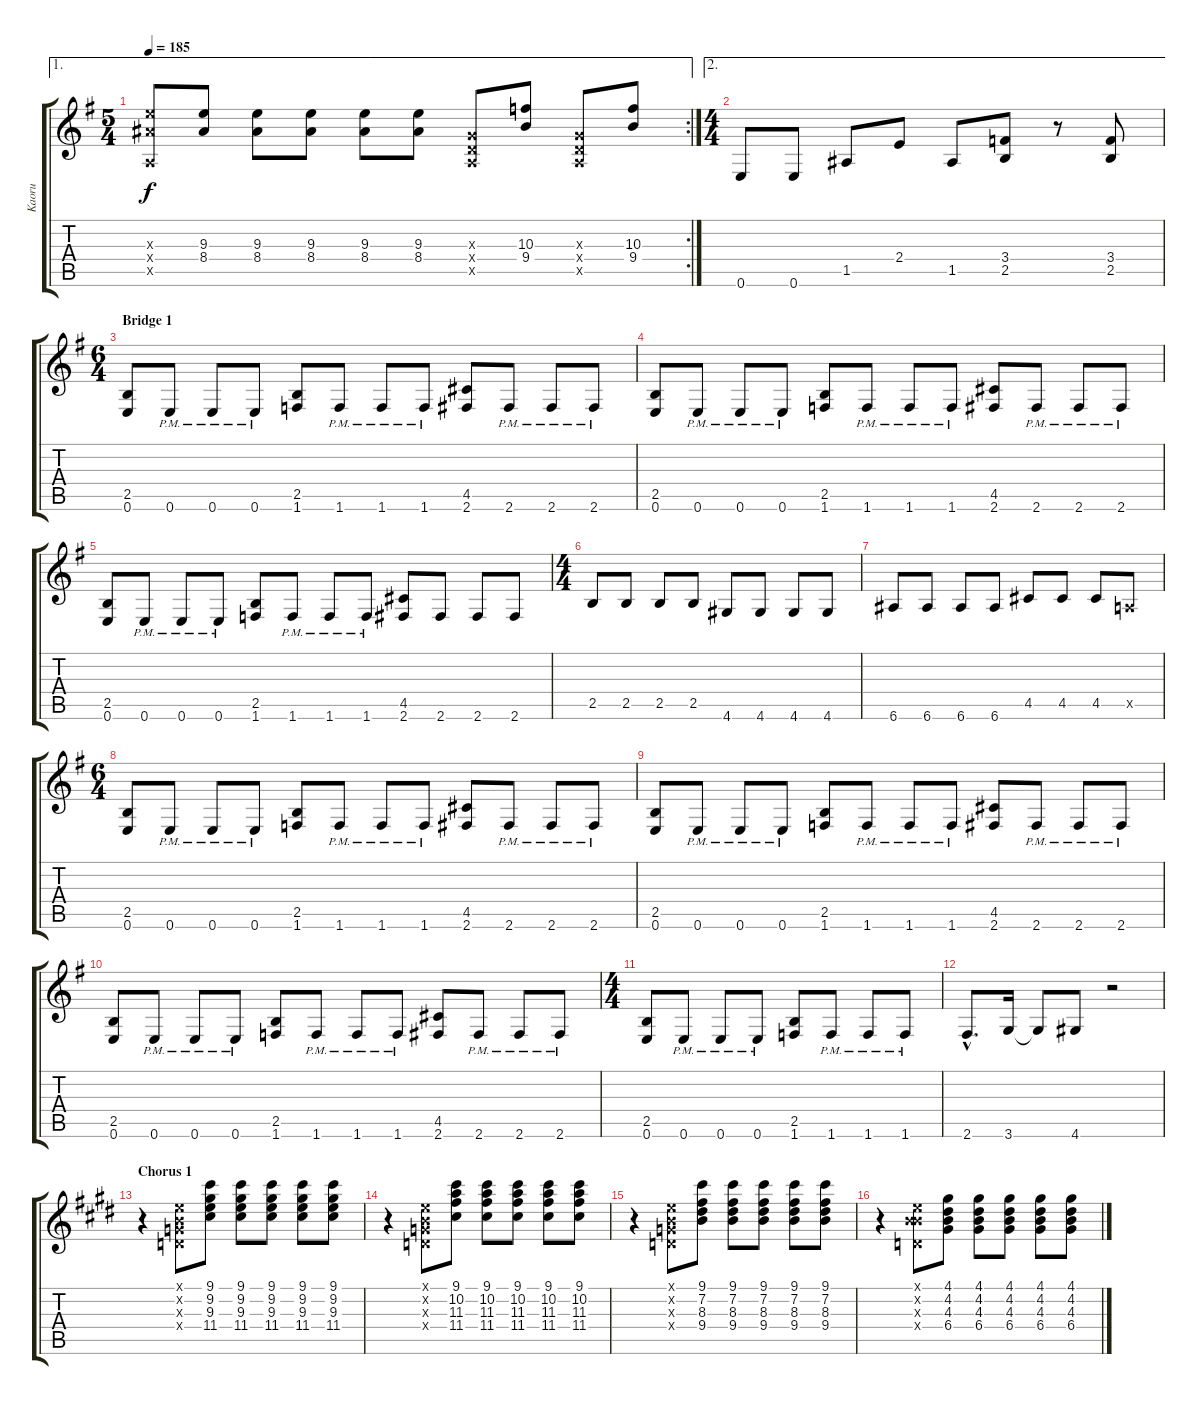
\track ("Kaoru" "Kaoru") {instrument distortionguitar}
\staff {score tabs}
\tuning (E4 B3 G3 D3 A2 E2) {hide}
\ae 1
\rc 2
\ts (5 4)
\tempo 185
\clef g2
\ks g
(9.3{x} 8.4{x} 0.5{x}).8{dy f} (9.3 8.4).8 (9.3 8.4).8 (9.3 8.4).8 (9.3 8.4).8 (9.3 8.4).8 (0.3{x} 0.4{x} 0.5{x}).8 (10.3 9.4).8 (0.3{x} 0.4{x} 0.5{x}).8 (10.3 9.4).8 |
\ae 2
\ts (4 4)
0.6.8 0.6.8 1.5.8 2.4.8 1.5.8 (3.4 2.5).8 r.8 (3.4 2.5).8 |
\ts (6 4)
\section ("" "Bridge 1")
(2.5 0.6).8 0.6{pm}.8 0.6{pm}.8 0.6{pm}.8 (2.5 1.6).8 1.6{pm}.8 1.6{pm}.8 1.6{pm}.8 (4.5 2.6).8 2.6{pm}.8 2.6{pm}.8 2.6{pm}.8 |
(2.5 0.6).8 0.6{pm}.8 0.6{pm}.8 0.6{pm}.8 (2.5 1.6).8 1.6{pm}.8 1.6{pm}.8 1.6{pm}.8 (4.5 2.6).8 2.6{pm}.8 2.6{pm}.8 2.6{pm}.8 |
(2.5 0.6).8 0.6{pm}.8 0.6{pm}.8 0.6{pm}.8 (2.5 1.6).8 1.6{pm}.8 1.6{pm}.8 1.6{pm}.8 (4.5 2.6).8 2.6.8 2.6.8 2.6.8 |
\ts (4 4)
2.5.8 2.5.8 2.5.8 2.5.8 4.6.8 4.6.8 4.6.8 4.6.8 |
6.6.8 6.6.8 6.6.8 6.6.8 4.5.8 4.5.8 4.5.8 0.5{x}.8 |
\ts (6 4)
(2.5 0.6).8 0.6{pm}.8 0.6{pm}.8 0.6{pm}.8 (2.5 1.6).8 1.6{pm}.8 1.6{pm}.8 1.6{pm}.8 (4.5 2.6).8 2.6{pm}.8 2.6{pm}.8 2.6{pm}.8 |
(2.5 0.6).8 0.6{pm}.8 0.6{pm}.8 0.6{pm}.8 (2.5 1.6).8 1.6{pm}.8 1.6{pm}.8 1.6{pm}.8 (4.5 2.6).8 2.6{pm}.8 2.6{pm}.8 2.6{pm}.8 |
(2.5 0.6).8 0.6{pm}.8 0.6{pm}.8 0.6{pm}.8 (2.5 1.6).8 1.6{pm}.8 1.6{pm}.8 1.6{pm}.8 (4.5 2.6).8 2.6{pm}.8 2.6{pm}.8 2.6{pm}.8 |
\ts (4 4)
(2.5 0.6).8 0.6{pm}.8 0.6{pm}.8 0.6{pm}.8 (2.5 1.6).8 1.6{pm}.8 1.6{pm}.8 1.6{pm}.8 |
2.6{hac}.8{d} 3.6.16 3.6{t}.8 4.6.8 r.2 |
\section ("" "Chorus 1")
\ks e
r.4{volume 7} (0.1{x} 0.2{x} 0.3{x} 0.4{x}).8 (9.1 9.2 9.3 11.4).8 (9.1 9.2 9.3 11.4).8 (9.1 9.2 9.3 11.4).8 (9.1 9.2 9.3 11.4).8 (9.1 9.2 9.3 11.4).8 |
r.4 (0.1{x} 0.2{x} 0.3{x} 0.4{x}).8 (9.1 10.2 11.3 11.4).8 (9.1 10.2 11.3 11.4).8 (9.1 10.2 11.3 11.4).8 (9.1 10.2 11.3 11.4).8 (9.1 10.2 11.3 11.4).8 |
r.4 (0.1{x} 0.2{x} 0.3{x} 0.4{x}).8 (9.1 7.2 8.3 9.4).8 (9.1 7.2 8.3 9.4).8 (9.1 7.2 8.3 9.4).8 (9.1 7.2 8.3 9.4).8 (9.1 7.2 8.3 9.4).8 |
r.4 (0.1{x} 0.2{x} 4.3{x} 0.4{x}).8 (4.1 4.2 4.3 6.4).8 (4.1 4.2 4.3 6.4).8 (4.1 4.2 4.3 6.4).8 (4.1 4.2 4.3 6.4).8 (4.1 4.2 4.3 6.4).8
